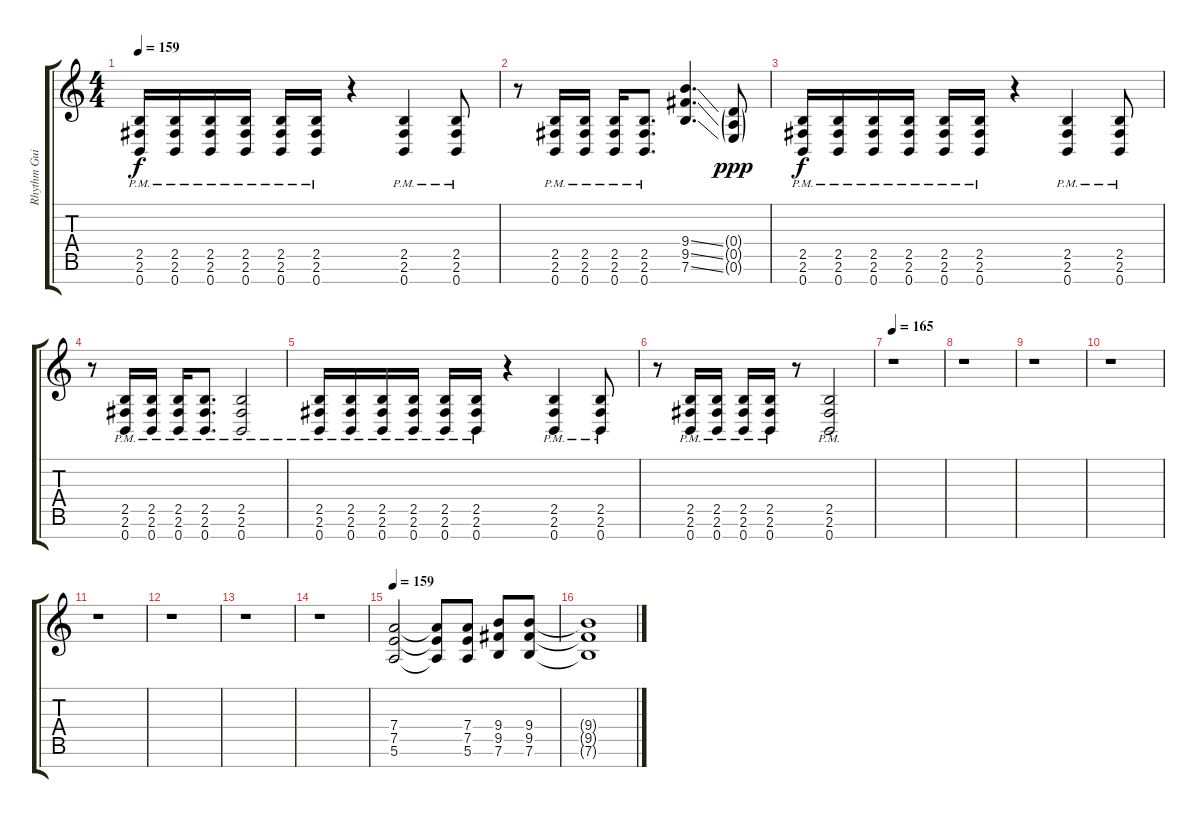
\track ("Rhythm Guitar" "Rhythm Gui") {instrument distortionguitar}
\staff {score tabs}
\tuning (E4 B3 G3 D3 A2 E2 B1) {hide}
\ts (4 4)
\tempo 159
\clef g2
\ks c
(2.5{pm} 2.6{pm} 0.7{pm}).16{dy f} (2.5{pm} 2.6{pm} 0.7{pm}).16 (2.5{pm} 2.6{pm} 0.7{pm}).16 (2.5{pm} 2.6{pm} 0.7{pm}).16 (2.5{pm} 2.6{pm} 0.7{pm}).16 (2.5{pm} 2.6{pm} 0.7{pm}).16 r.4 (2.5{pm} 2.6{pm} 0.7{pm}).4 (2.5{pm} 2.6{pm} 0.7{pm}).8 |
r.8 (2.5{pm} 2.6{pm} 0.7{pm}).16 (2.5{pm} 2.6{pm} 0.7{pm}).16 (2.5{pm} 2.6{pm} 0.7{pm}).16 (2.5{pm} 2.6{pm} 0.7{pm}).8{d} (9.4{ss} 9.5{ss} 7.6{ss}).4{d} (0.4{g} 0.5{g} 0.6{g}).8{dy ppp} |
(2.5{pm} 2.6{pm} 0.7{pm}).16{dy f} (2.5{pm} 2.6{pm} 0.7{pm}).16 (2.5{pm} 2.6{pm} 0.7{pm}).16 (2.5{pm} 2.6{pm} 0.7{pm}).16 (2.5{pm} 2.6{pm} 0.7{pm}).16 (2.5{pm} 2.6{pm} 0.7{pm}).16 r.4 (2.5{pm} 2.6{pm} 0.7{pm}).4 (2.5{pm} 2.6{pm} 0.7{pm}).8 |
r.8 (2.5{pm} 2.6{pm} 0.7{pm}).16 (2.5{pm} 2.6{pm} 0.7{pm}).16 (2.5{pm} 2.6{pm} 0.7{pm}).16 (2.5{pm} 2.6{pm} 0.7{pm}).8{d} (2.5{pm} 2.6{pm} 0.7{pm}).2 |
(2.5{pm} 2.6{pm} 0.7{pm}).16 (2.5{pm} 2.6{pm} 0.7{pm}).16 (2.5{pm} 2.6{pm} 0.7{pm}).16 (2.5{pm} 2.6{pm} 0.7{pm}).16 (2.5{pm} 2.6{pm} 0.7{pm}).16 (2.5{pm} 2.6{pm} 0.7{pm}).16 r.4 (2.5{pm} 2.6{pm} 0.7{pm}).4 (2.5{pm} 2.6{pm} 0.7{pm}).8 |
r.8 (2.5{pm} 2.6{pm} 0.7{pm}).16 (2.5{pm} 2.6{pm} 0.7{pm}).16 (2.5{pm} 2.6{pm} 0.7{pm}).16 (2.5{pm} 2.6{pm} 0.7{pm}).16 r.8 (2.5{pm} 2.6{pm} 0.7{pm}).2 |
\tempo 165
r.1 |
r.1 |
r.1 |
r.1 |
r.1 |
r.1 |
r.1 |
r.1 |
\tempo 159
(7.4 7.5 5.6).2 (7.4{t} 7.5{t} 5.6{t}).8 (7.4 7.5 5.6).8 (9.4 9.5 7.6).8 (9.4 9.5 7.6).8 |
(9.4{t} 9.5{t} 7.6{t}).1
